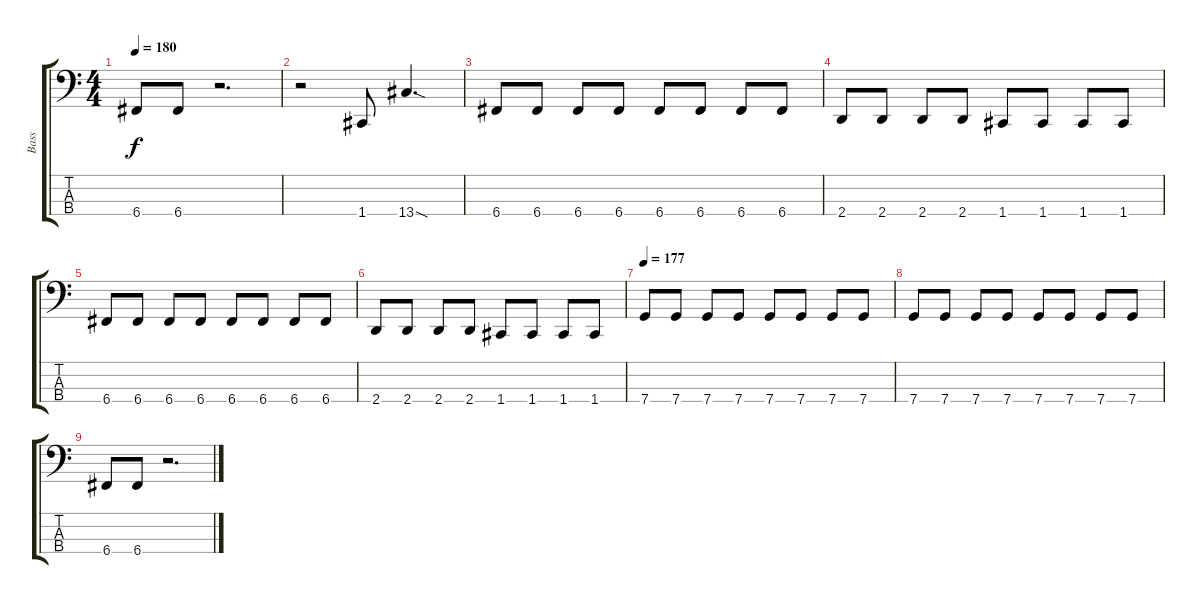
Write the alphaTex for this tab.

\track ("Bass" "Bass") {instrument electricbasspick}
\staff {score tabs}
\tuning (F2 C2 G1 C1) {hide}
\ts (4 4)
\tempo 180
\clef f4
\ks c
6.4.8{dy f} 6.4.8 r.2{d} |
r.2 1.4.8 13.4{sod}.4{d} |
6.4.8 6.4.8 6.4.8 6.4.8 6.4.8 6.4.8 6.4.8 6.4.8 |
2.4.8 2.4.8 2.4.8 2.4.8 1.4.8 1.4.8 1.4.8 1.4.8 |
6.4.8 6.4.8 6.4.8 6.4.8 6.4.8 6.4.8 6.4.8 6.4.8 |
2.4.8 2.4.8 2.4.8 2.4.8 1.4.8 1.4.8 1.4.8 1.4.8 |
\tempo 177
7.4.8 7.4.8 7.4.8 7.4.8 7.4.8 7.4.8 7.4.8 7.4.8 |
7.4.8 7.4.8 7.4.8 7.4.8 7.4.8 7.4.8 7.4.8 7.4.8 |
6.4.8 6.4.8 r.2{d}
